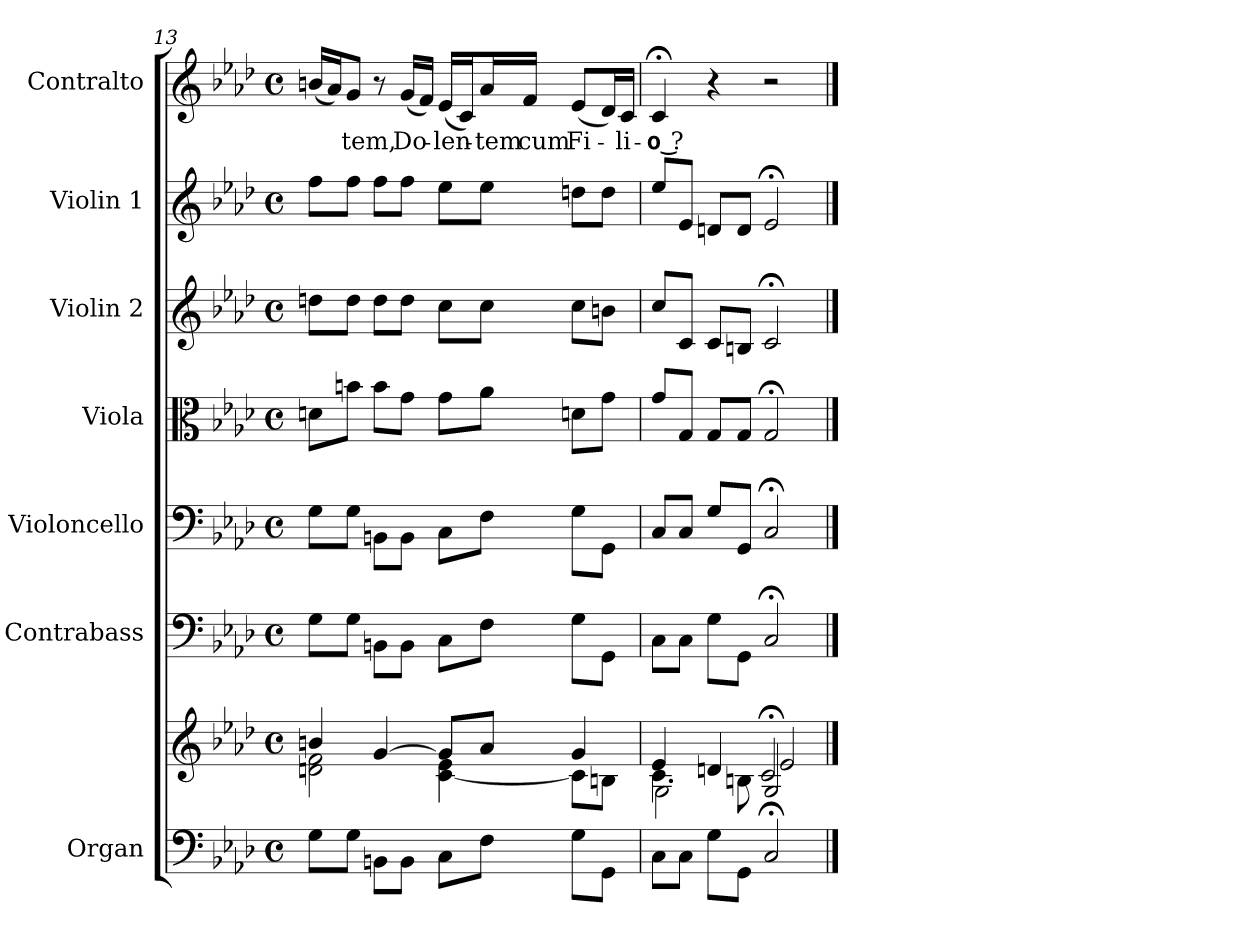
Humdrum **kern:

**kern	**kern	**kern	**kern	**kern	**kern	**kern	**kern	**text
*part7	*part7	*part6	*part5	*part4	*part3	*part2	*part1	*part1
*staff8	*staff7	*staff6	*staff5	*staff4	*staff3	*staff2	*staff1	*staff1
*I"Organ	*	*I"Contrabass	*I"Violoncello	*I"Viola	*I"Violin 2	*I"Violin 1	*I"Contralto	*
*I'Org.	*	*I'Cb.	*I'Vc.	*I'Vla.	*I'Vln. 2	*I'Vln. 1	*I'C.	*
*clefF4	*clefG2	*clefF4	*clefF4	*clefC3	*clefG2	*clefG2	*clefG2	*
*	*	*ITrd7c12	*	*	*	*	*	*
*k[b-e-a-d-]	*k[b-e-a-d-]	*k[b-e-a-d-]	*k[b-e-a-d-]	*k[b-e-a-d-]	*k[b-e-a-d-]	*k[b-e-a-d-]	*k[b-e-a-d-]	*
*f:	*f:	*f:	*f:	*f:	*f:	*f:	*f:	*
*M4/4	*M4/4	*M4/4	*M4/4	*M4/4	*M4/4	*M4/4	*M4/4	*
*met(c)	*met(c)	*met(c)	*met(c)	*met(c)	*met(c)	*met(c)	*met(c)	*
=13	=13	=13	=13	=13	=13	=13	=13	=13
*	*^	*	*	*	*	*	*	*
8Gi\L	4bni/	2dni\ 2fi	8GGi\L	8Gi\L	8dni\L	8ddni\L	8ffi\L	(16bni/LL	.
.	.	.	.	.	.	.	.	16a-i/J)	.
!	!	!	!	!	!	!	!	!	!LO:LY:b:color=#000000
8Gi\J	.	.	8GGi\J	8Gi\J	8bni\J	8ddi\J	8ffi\J	8gi/J	-tem,
8BBni\L	[4gi/	.	8BBBni\L	8BBni\L	8bi\L	8ddi\L	8ffi\L	8r	.
!	!	!	!	!	!	!	!	!	!LO:LY:b:color=#000000
8BBi\J	.	.	8BBBi\J	8BBi\J	8gi\J	8ddi\J	8ffi\J	(16gi/LL	Do-
.	.	.	.	.	.	.	.	16fi/JJ)	.
!	!	!	!	!	!	!	!	!	!LO:LY:b:color=#000000
8Ci\L	8gi/L]	[4ci\ 4e-i	8CCi\L	8Ci\L	8gi\L	8cci\L	8ee-i\L	(16e-i/LL	-len-
.	.	.	.	.	.	.	.	16ci/J)	.
!	!	!	!	!	!	!	!	!	!LO:LY:b:color=#000000
8Fi\J	8a-i/J	.	8FFi\J	8Fi\J	8a-i\J	8cci\J	8ee-i\J	16a-i/L	-tem
!	!	!	!	!	!	!	!	!	!LO:LY:b:color=#000000
.	.	.	.	.	.	.	.	16fi/JJ	cum
!	!	!	!	!	!	!	!	!	!LO:LY:b:color=#000000
8Gi\L	4gi/	8ci\L]	8GGi\L	8Gi\L	8dni\L	8cci\L	8ddni\L	(8e-i/L	Fi-
8GGi\J	.	8Bni\J	8GGGi\J	8GGi\J	8gi\J	8bni\J	8ddi\J	16d-i/L)	.
!	!	!	!	!	!	!	!	!	!LO:LY:b:color=#000000
.	.	.	.	.	.	.	.	16ci/JJ	-li-
=14	=14	=14	=14	=14	=14	=14	=14	=14	=14
*	*	*^	*	*	*	*	*	*	*
!	!	!	!	!	!	!	!	!	!	!LO:LY:b:color=#000000
8Ci\L	4e-i/	4.ci\	2Gi\	8CCi\L	8Ci/L	8gi/L	8cci/L	8ee-i/L	4c;i/	-o ?
8Ci\J	.	.	.	8CCi\J	8Ci/J	8Gi/J	8ci/J	8e-i/J	.	.
8Gi\L	4dni/	.	.	8GGi\L	8Gi/L	8Gi/L	8ci/L	8dni/L	4r	.
8GGi\J	.	8Bni\	.	8GGGi\J	8GGi/J	8Gi/J	8Bni/J	8di/J	.	.
2C;i/	2G;i/	2ci/	2e-i/	2CC;i/	2C;i/	2G;i/	2c;i/	2e-;i/	2r	.
*	*v	*v	*v	*	*	*	*	*	*	*
==	==	==	==	==	==	==	==	==
*-	*-	*-	*-	*-	*-	*-	*-	*-
